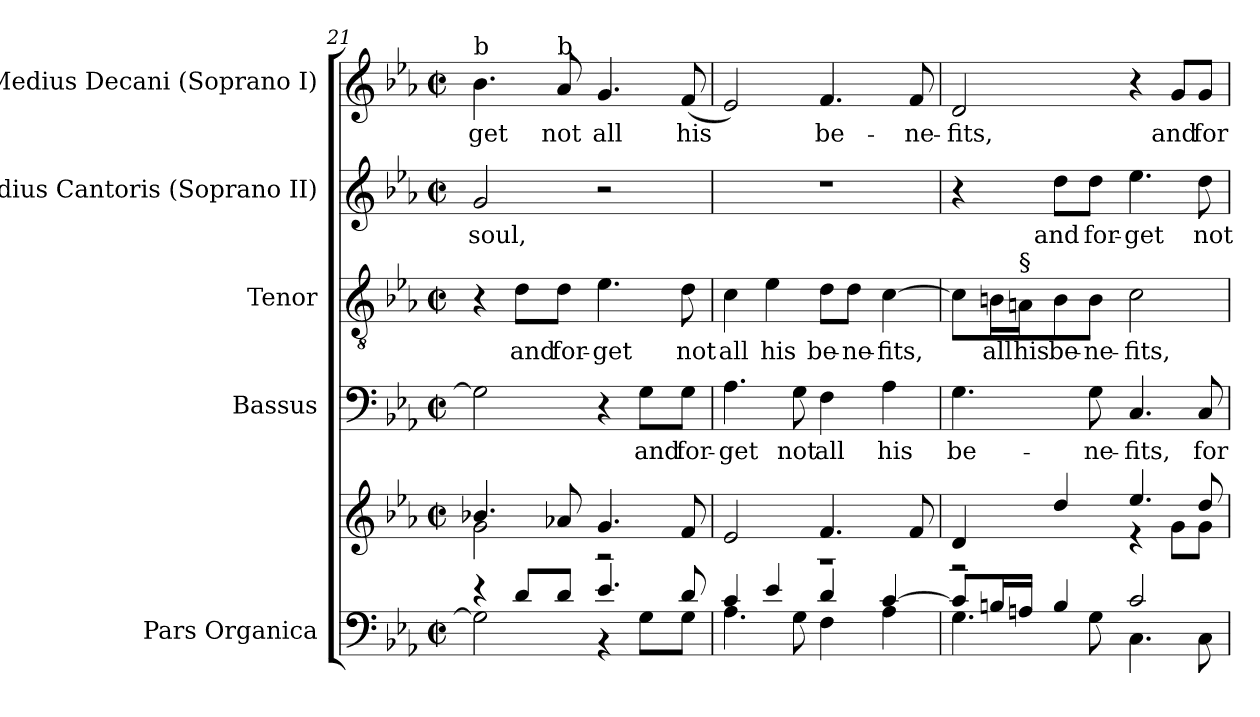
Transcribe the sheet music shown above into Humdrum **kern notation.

**kern	**kern	**kern	**text	**kern	**text	**kern	**text	**kern	**text
*part5	*part5	*part4	*part4	*part3	*part3	*part2	*part2	*part1	*part1
*staff6	*staff5	*staff4	*staff4	*staff3	*staff3	*staff2	*staff2	*staff1	*staff1
*I"Pars Organica	*	*I"Bassus	*	*I"Tenor	*	*I"Medius Cantoris (Soprano II)	*	*I"Medius Decani (Soprano I)	*
!!LO:LB:g=z
*clefF4	*clefG2	*clefF4	*	*clefGv2	*	*clefG2	*	*clefG2	*
*	*	*	*	*ITrd7c12	*	*	*	*	*
*k[b-e-a-]	*k[b-e-a-]	*k[b-e-a-]	*	*k[b-e-a-]	*	*k[b-e-a-]	*	*k[b-e-a-]	*
*E-:	*E-:	*E-:	*	*E-:	*	*E-:	*	*E-:	*
*M2/2	*M2/2	*M2/2	*	*M2/2	*	*M2/2	*	*M2/2	*
*met(c|)	*met(c|)	*met(c|)	*	*met(c|)	*	*met(c|)	*	*met(c|)	*
=21	=21	=21	=21	=21	=21	=21	=21	=21	=21
*^	*^	*	*	*	*	*	*	*	*
!	!	!	!	!	!	!	!	!	!LO:LY:b:color=#000000	!	!
!	!	!	!	!	!	!	!	!	!	!LO:TX:a:t=b	!
!	!	!	!	!	!	!	!	!	!	!	!LO:LY:b:color=#000000
4r	2Gi\]	4.b-Xi/	2gi\	2Gi\]	.	4r	.	2gi/	soul,	4.b-i\	-get
!	!	!	!	!	!	!	!LO:LY:b:color=#000000	!	!	!	!
8di/L	.	.	.	.	.	8Di\L	and	.	.	.	.
!	!	!	!	!	!	!	!LO:LY:b:color=#000000	!	!	!	!
!	!	!	!	!	!	!	!	!	!	!LO:TX:a:t=b	!
!	!	!	!	!	!	!	!	!	!	!	!LO:LY:b:color=#000000
8di/J	.	8a-Xi/	.	.	.	8Di\J	for-	.	.	8a-i/	not
!	!	!	!	!	!	!	!LO:LY:b:color=#000000	!	!	!	!
!	!	!	!	!	!	!	!	!	!	!	!LO:LY:b:color=#000000
4.e-i/	4r	4.gi/	2r	4r	.	4.E-i\	-get	2r	.	4.gi/	all
!	!	!	!	!	!LO:LY:b:color=#000000	!	!	!	!	!	!
.	8Gi\L	.	.	8Gi\L	and	.	.	.	.	.	.
!	!	!	!	!	!LO:LY:b:color=#000000	!	!	!	!	!	!
!	!	!	!	!	!	!	!LO:LY:b:color=#000000	!	!	!	!
!	!	!	!	!	!	!	!	!	!	!	!LO:LY:b:color=#000000
8di/	8Gi\J	8fi/	.	8Gi\J	for-	8Di\	not	.	.	(8fi/	his
=22	=22	=22	=22	=22	=22	=22	=22	=22	=22	=22	=22
!	!	!	!	!	!LO:LY:b:color=#000000	!	!	!	!	!	!
!	!	!	!	!	!	!	!LO:LY:b:color=#000000	!	!	!	!
4ci/	4.A-i\	2e-i/	1r	4.A-i\	-get	4Ci\	all	1r	.	2e-i/)	.
!	!	!	!	!	!	!	!LO:LY:b:color=#000000	!	!	!	!
4e-i/	.	.	.	.	.	4E-i\	his	.	.	.	.
!	!	!	!	!	!LO:LY:b:color=#000000	!	!	!	!	!	!
.	8Gi\	.	.	8Gi\	not	.	.	.	.	.	.
!	!	!	!	!	!LO:LY:b:color=#000000	!	!	!	!	!	!
!	!	!	!	!	!	!	!LO:LY:b:color=#000000	!	!	!	!
!	!	!	!	!	!	!	!	!	!	!	!LO:LY:b:color=#000000
4di/	4Fi\	4.fi/	.	4Fi\	all	8Di\L	be-	.	.	4.fi/	be-
!	!	!	!	!	!	!	!LO:LY:b:color=#000000	!	!	!	!
.	.	.	.	.	.	8Di\J	-ne-	.	.	.	.
!	!	!	!	!	!LO:LY:b:color=#000000	!	!	!	!	!	!
!	!	!	!	!	!	!	!LO:LY:b:color=#000000	!	!	!	!
[4ci/	4A-i\	.	.	4A-i\	his	[4Ci\	-fits,	.	.	.	.
!	!	!	!	!	!	!	!	!	!	!	!LO:LY:b:color=#000000
.	.	8fi/	.	.	.	.	.	.	.	8fi/	-ne-
=23	=23	=23	=23	=23	=23	=23	=23	=23	=23	=23	=23
!	!	!	!	!	!LO:LY:b:color=#000000	!	!	!	!	!	!
!	!	!	!	!	!	!	!	!	!	!	!LO:LY:b:color=#000000
8ci/L]	4.Gi\	4di/	2r	4.Gi\	be-	8Ci\L]	.	4r	.	2di/	-fits,
!	!	!	!	!	!	!	!LO:LY:b:color=#000000	!	!	!	!
16Bni/L	.	.	.	.	.	16BBni\L	all	.	.	.	.
!	!	!	!	!	!	!LO:TX:a:t=§	!	!	!	!	!
!	!	!	!	!	!	!	!LO:LY:b:color=#000000	!	!	!	!
16Ani/JJ	.	.	.	.	.	16AAi\J	his	.	.	.	.
!	!	!	!	!	!	!	!LO:LY:b:color=#000000	!	!	!	!
!	!	!	!	!	!	!	!	!	!LO:LY:b:color=#000000	!	!
4Bi/	.	4ddi/	.	.	.	8BBi\	be-	8ddi\L	and	.	.
!	!	!	!	!	!LO:LY:b:color=#000000	!	!	!	!	!	!
!	!	!	!	!	!	!	!LO:LY:b:color=#000000	!	!	!	!
!	!	!	!	!	!	!	!	!	!LO:LY:b:color=#000000	!	!
.	8Gi\	.	.	8Gi\	-ne-	8BBi\J	-ne-	8ddi\J	for-	.	.
!	!	!	!	!	!LO:LY:b:color=#000000	!	!	!	!	!	!
!	!	!	!	!	!	!	!LO:LY:b:color=#000000	!	!	!	!
!	!	!	!	!	!	!	!	!	!LO:LY:b:color=#000000	!	!
2ci/	4.Ci\	4.ee-i/	4r	4.Ci/	-fits,	2Ci\	-fits,	4.ee-i\	-get	4r	.
!	!	!	!	!	!	!	!	!	!	!	!LO:LY:b:color=#000000
.	.	.	8gi\L	.	.	.	.	.	.	8gi/L	and
!	!	!	!	!	!LO:LY:b:color=#000000	!	!	!	!	!	!
!	!	!	!	!	!	!	!	!	!LO:LY:b:color=#000000	!	!
!	!	!	!	!	!	!	!	!	!	!	!LO:LY:b:color=#000000
.	8Ci\	8ddi/	8gi\J	8Ci/	for-	.	.	8ddi\	not	8gi/J	for-
*v	*v	*	*	*	*	*	*	*	*	*	*
*	*v	*v	*	*	*	*	*	*	*	*
=	=	=	=	=	=	=	=	=	=
*-	*-	*-	*-	*-	*-	*-	*-	*-	*-
